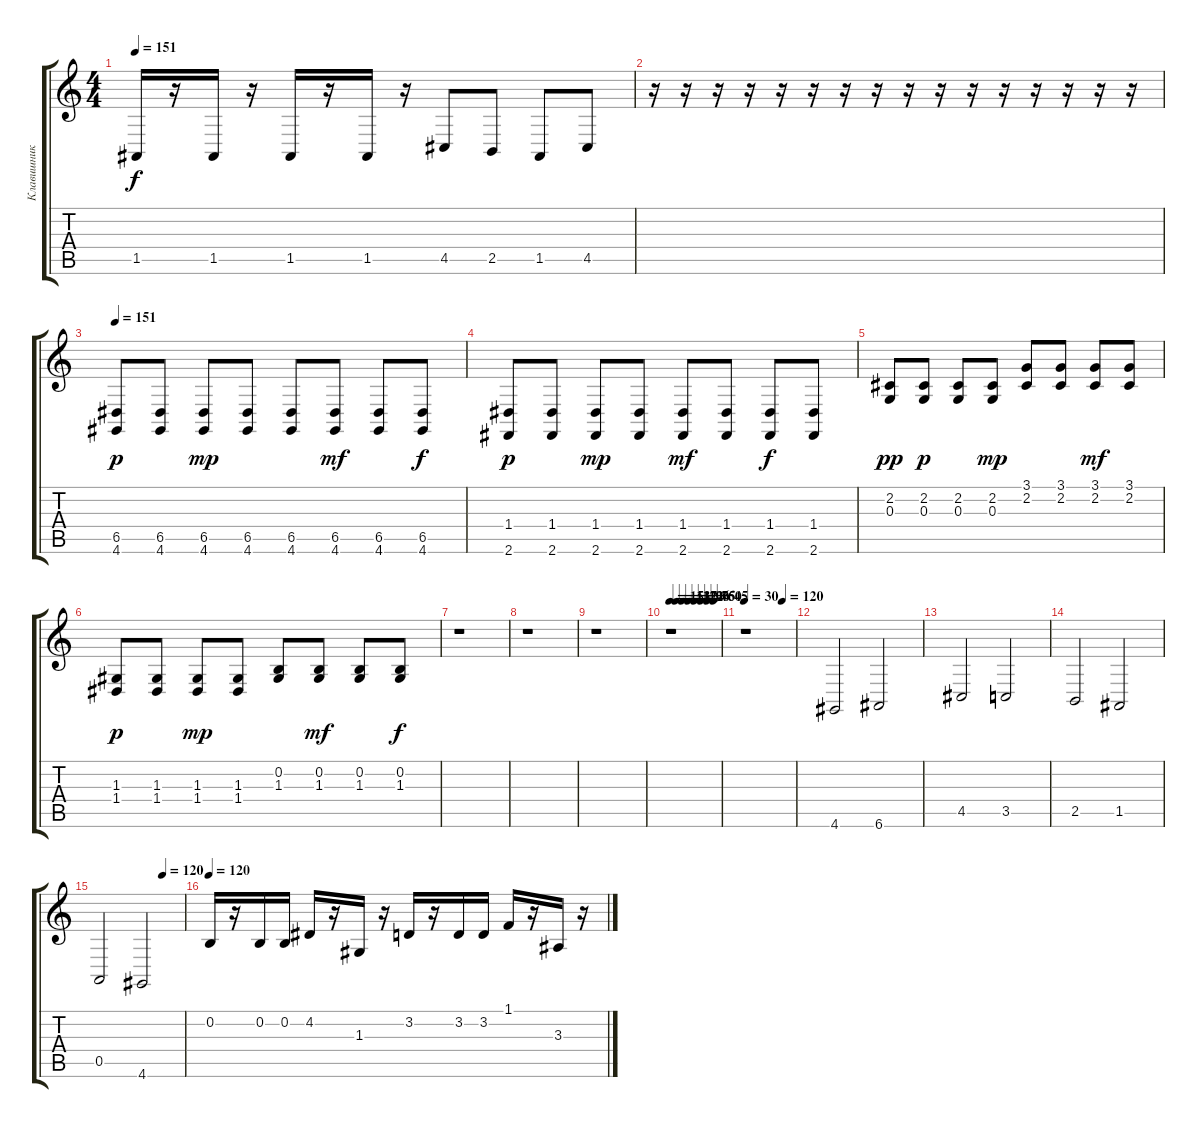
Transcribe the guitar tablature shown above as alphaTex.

\track ("Клавишник Камикадзе 1" "Клавишник ") {instrument viola}
\staff {score tabs}
\tuning (E4 B3 G3 D3 A2 E2) {hide}
\ts (4 4)
\tempo 151
\clef g2
\ks c
1.5.16{dy f} r.16 1.5.16 r.16 1.5.16 r.16 1.5.16 r.16 4.5.8 2.5.8 1.5.8 4.5.8 |
r.16 r.16 r.16 r.16 r.16 r.16 r.16 r.16 r.16 r.16 r.16 r.16 r.16 r.16 r.16 r.16 |
\tempo 151
(6.5 4.6).8{dy p} (6.5 4.6).8 (6.5 4.6).8{dy mp} (6.5 4.6).8 (6.5 4.6).8 (6.5 4.6).8{dy mf} (6.5 4.6).8 (6.5 4.6).8{dy f} |
(1.4 2.6).8{dy p} (1.4 2.6).8 (1.4 2.6).8{dy mp} (1.4 2.6).8 (1.4 2.6).8{dy mf} (1.4 2.6).8 (1.4 2.6).8{dy f} (1.4 2.6).8 |
(2.2 0.3).8{dy pp} (2.2 0.3).8{dy p} (2.2 0.3).8 (2.2 0.3).8{dy mp} (3.1 2.2).8 (3.1 2.2).8 (3.1 2.2).8{dy mf} (3.1 2.2).8 |
(1.3 1.4).8{dy p} (1.3 1.4).8 (1.3 1.4).8{dy mp} (1.3 1.4).8 (0.2 1.3).8 (0.2 1.3).8{dy mf} (0.2 1.3).8 (0.2 1.3).8{dy f} |
r.1 |
r.1 |
r.1 |
\tempo 151
\tempo (137 0.125)
\tempo (122 0.25)
\tempo (106 0.375)
\tempo (90 0.5)
\tempo (75 0.625)
\tempo (60 0.75)
\tempo (45 0.875)
r.1 |
\tempo 30
\tempo (120 0.75)
r.1 |
4.6.2 6.6.2 |
4.5.2 3.5.2 |
2.5.2 1.5.2 |
\tempo (120 0.75)
0.5.2 4.6.2 |
\tempo 120
0.2.16 r.16 0.2.16 0.2.16 4.2.16 r.16 1.3.16 r.16 3.2.16 r.16 3.2.16 3.2.16 1.1.16 r.16 3.3.16 r.16
